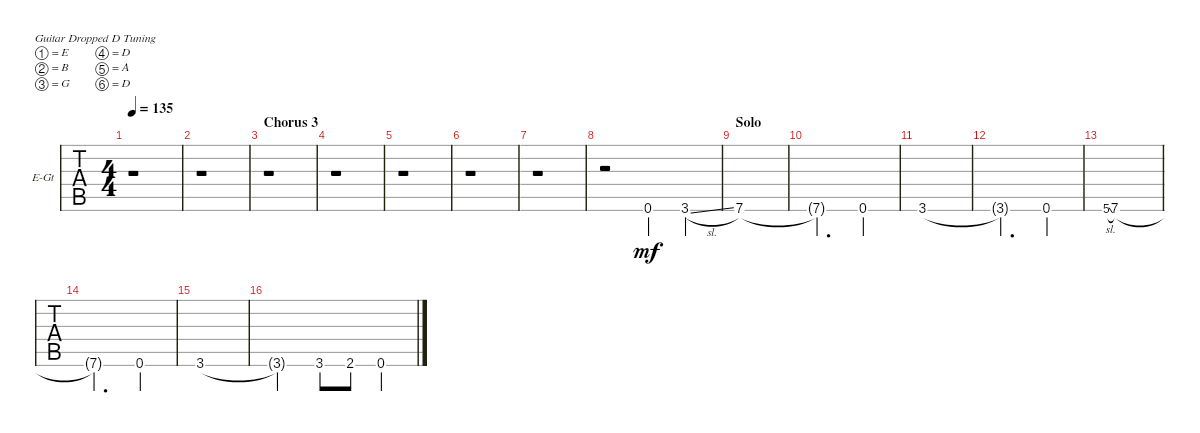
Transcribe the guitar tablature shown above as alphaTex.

\bracketExtendMode groupsimilarinstruments
\firstSystemTrackNameOrientation horizontal
\otherSystemsTrackNameOrientation horizontal
\chordDiagramsInScore
\track ("Guitar Dopped D " "E-Gt") {instrument acousticguitarsteel}
\staff {tabs}
\tuning (E4 B3 G3 D3 A2 D2)
\ts (4 4)
\tempo 135
\clef g2
\ks c
r.1{dy mf} |
r.1 |
\section ("" "Chorus 3")
r.1 |
r.1 |
r.1 |
r.1 |
r.1 |
r.2 0.6.4 3.6{sl}.4 |
\section ("" "Solo")
7.6.1 |
7.6{t}.2{d} 0.6.4 |
3.6.1 |
3.6{t}.2{d} 0.6.4 |
5.6{sl}.8{gr onbeat} 7.6.1 |
7.6{t}.2{d} 0.6.4 |
3.6.1 |
3.6{t}.2 3.6.8 2.6.8 0.6.4
